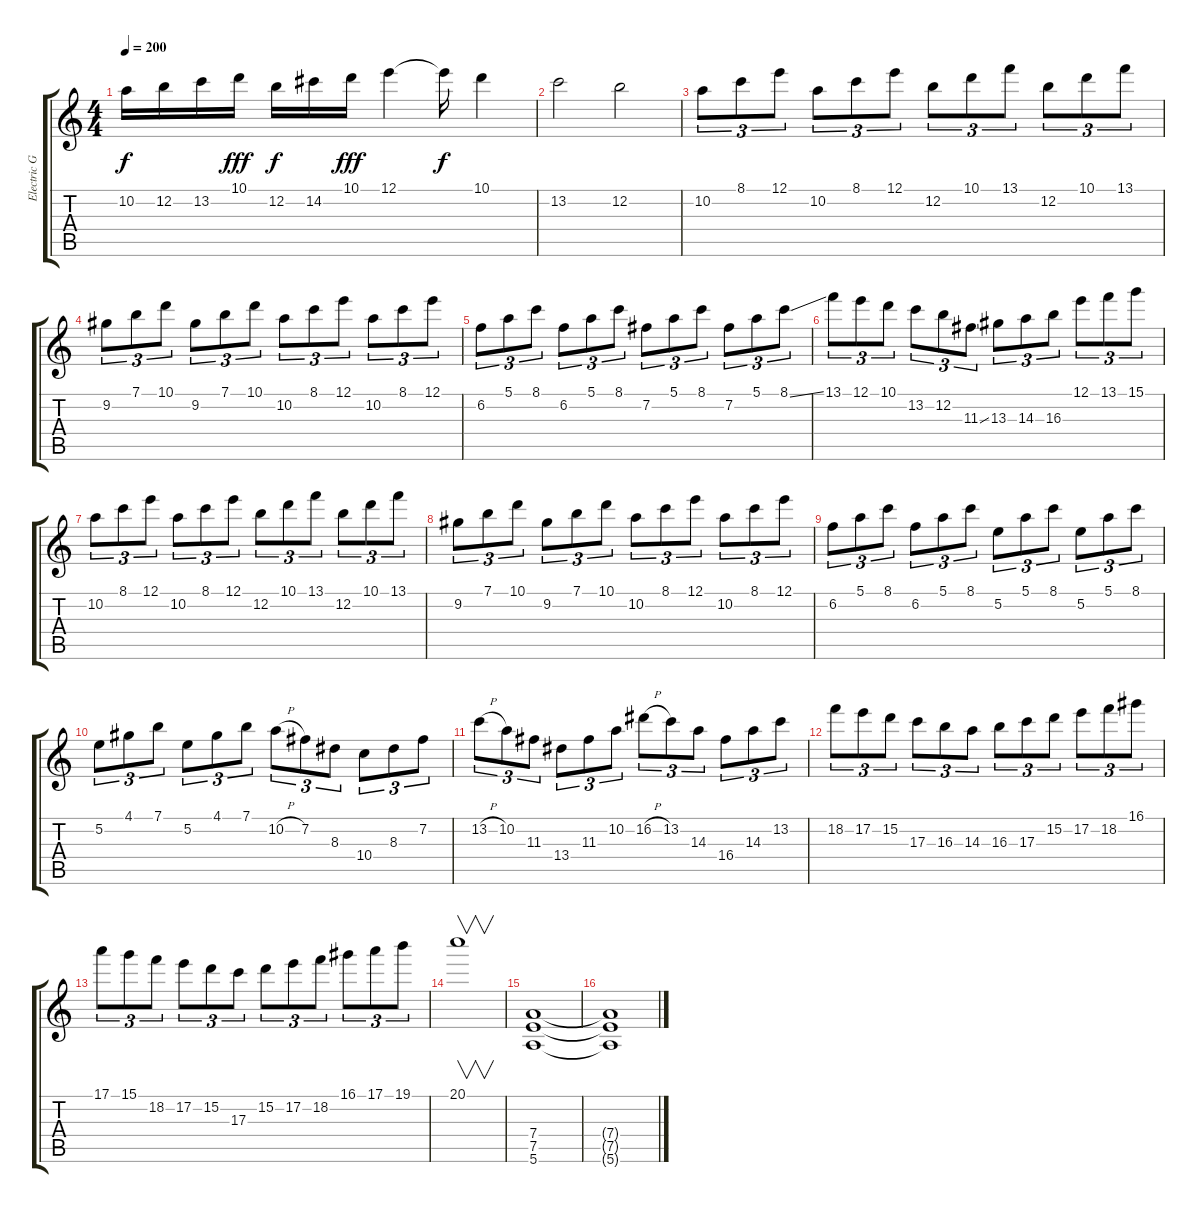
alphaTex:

\track ("Electric Guitar" "Electric G") {instrument distortionguitar}
\staff {score tabs}
\tuning (E4 B3 G3 D3 A2 E2) {hide}
\ts (4 4)
\tempo 200
\clef g2
\ks c
10.2.16{dy f} 12.2.16 13.2.16 10.1.16{dy fff} 12.2.16{dy f} 14.2.16 10.1.16{dy fff} 12.1.4 12.1{t}.16{dy f} 10.1.4 |
13.2.2 12.2.2 |
10.2.8{tu (3 2)} 8.1.8{tu (3 2)} 12.1.8{tu (3 2)} 10.2.8{tu (3 2)} 8.1.8{tu (3 2)} 12.1.8{tu (3 2)} 12.2.8{tu (3 2)} 10.1.8{tu (3 2)} 13.1.8{tu (3 2)} 12.2.8{tu (3 2)} 10.1.8{tu (3 2)} 13.1.8{tu (3 2)} |
9.2.8{tu (3 2)} 7.1.8{tu (3 2)} 10.1.8{tu (3 2)} 9.2.8{tu (3 2)} 7.1.8{tu (3 2)} 10.1.8{tu (3 2)} 10.2.8{tu (3 2)} 8.1.8{tu (3 2)} 12.1.8{tu (3 2)} 10.2.8{tu (3 2)} 8.1.8{tu (3 2)} 12.1.8{tu (3 2)} |
6.2.8{tu (3 2)} 5.1.8{tu (3 2)} 8.1.8{tu (3 2)} 6.2.8{tu (3 2)} 5.1.8{tu (3 2)} 8.1.8{tu (3 2)} 7.2.8{tu (3 2)} 5.1.8{tu (3 2)} 8.1.8{tu (3 2)} 7.2.8{tu (3 2)} 5.1.8{tu (3 2)} 8.1{ss}.8{tu (3 2)} |
13.1.8{tu (3 2)} 12.1.8{tu (3 2)} 10.1.8{tu (3 2)} 13.2.8{tu (3 2)} 12.2.8{tu (3 2)} 11.3{ss}.8{tu (3 2)} 13.3.8{tu (3 2)} 14.3.8{tu (3 2)} 16.3.8{tu (3 2)} 12.1.8{tu (3 2)} 13.1.8{tu (3 2)} 15.1.8{tu (3 2)} |
10.2.8{tu (3 2)} 8.1.8{tu (3 2)} 12.1.8{tu (3 2)} 10.2.8{tu (3 2)} 8.1.8{tu (3 2)} 12.1.8{tu (3 2)} 12.2.8{tu (3 2)} 10.1.8{tu (3 2)} 13.1.8{tu (3 2)} 12.2.8{tu (3 2)} 10.1.8{tu (3 2)} 13.1.8{tu (3 2)} |
9.2.8{tu (3 2)} 7.1.8{tu (3 2)} 10.1.8{tu (3 2)} 9.2.8{tu (3 2)} 7.1.8{tu (3 2)} 10.1.8{tu (3 2)} 10.2.8{tu (3 2)} 8.1.8{tu (3 2)} 12.1.8{tu (3 2)} 10.2.8{tu (3 2)} 8.1.8{tu (3 2)} 12.1.8{tu (3 2)} |
6.2.8{tu (3 2)} 5.1.8{tu (3 2)} 8.1.8{tu (3 2)} 6.2.8{tu (3 2)} 5.1.8{tu (3 2)} 8.1.8{tu (3 2)} 5.2.8{tu (3 2)} 5.1.8{tu (3 2)} 8.1.8{tu (3 2)} 5.2.8{tu (3 2)} 5.1.8{tu (3 2)} 8.1.8{tu (3 2)} |
5.2.8{tu (3 2)} 4.1.8{tu (3 2)} 7.1.8{tu (3 2)} 5.2.8{tu (3 2)} 4.1.8{tu (3 2)} 7.1.8{tu (3 2)} 10.2{h}.8{tu (3 2)} 7.2.8{tu (3 2)} 8.3.8{tu (3 2)} 10.4.8{tu (3 2)} 8.3.8{tu (3 2)} 7.2.8{tu (3 2)} |
13.2{h}.8{tu (3 2)} 10.2.8{tu (3 2)} 11.3.8{tu (3 2)} 13.4.8{tu (3 2)} 11.3.8{tu (3 2)} 10.2.8{tu (3 2)} 16.2{h}.8{tu (3 2)} 13.2.8{tu (3 2)} 14.3.8{tu (3 2)} 16.4.8{tu (3 2)} 14.3.8{tu (3 2)} 13.2.8{tu (3 2)} |
18.2.8{tu (3 2)} 17.2.8{tu (3 2)} 15.2.8{tu (3 2)} 17.3.8{tu (3 2)} 16.3.8{tu (3 2)} 14.3.8{tu (3 2)} 16.3.8{tu (3 2)} 17.3.8{tu (3 2)} 15.2.8{tu (3 2)} 17.2.8{tu (3 2)} 18.2.8{tu (3 2)} 16.1.8{tu (3 2)} |
17.1.8{tu (3 2)} 15.1.8{tu (3 2)} 18.2.8{tu (3 2)} 17.2.8{tu (3 2)} 15.2.8{tu (3 2)} 17.3.8{tu (3 2)} 15.2.8{tu (3 2)} 17.2.8{tu (3 2)} 18.2.8{tu (3 2)} 16.1.8{tu (3 2)} 17.1.8{tu (3 2)} 19.1.8{tu (3 2)} |
20.1.1{v} |
(7.4 7.5 5.6).1 |
(7.4{t} 7.5{t} 5.6{t}).1
